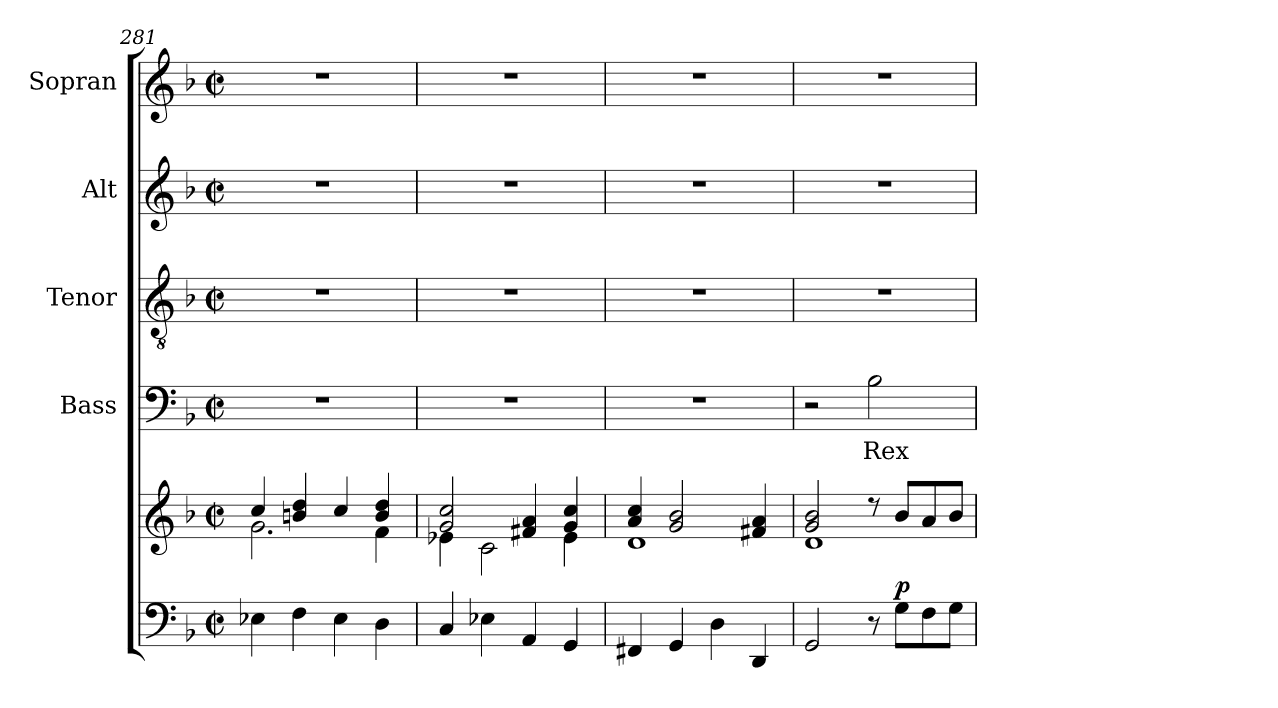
**kern	**kern	**dynam	**kern	**text	**kern	**kern	**kern
*part5	*part5	*part5	*part4	*part4	*part3	*part2	*part1
*staff6	*staff5	*staff5/6	*staff4	*staff4	*staff3	*staff2	*staff1
*	*	*	*I"Bass	*	*I"Tenor	*I"Alt	*I"Sopran
*	*	*	*I'B.	*	*I'T.	*I'A.	*I'S.
*clefF4	*clefG2	*	*clefF4	*	*clefGv2	*clefG2	*clefG2
*k[b-]	*k[b-]	*	*k[b-]	*	*k[b-]	*k[b-]	*k[b-]
*F:	*F:	*	*F:	*	*F:	*F:	*F:
*M2/2	*M2/2	*	*M2/2	*	*M2/2	*M2/2	*M2/2
*met(c|)	*met(c|)	*	*met(c|)	*	*met(c|)	*met(c|)	*met(c|)
=281	=281	=281	=281	=281	=281	=281	=281
*	*^	*	*	*	*	*	*
4E-X\	4cc/	2.g\	.	1r	.	1r	1r	1r
4F\	4bn/ 4dd/	.	.	.	.	.	.	.
4E-\	4cc/	.	.	.	.	.	.	.
4D\	4b/ 4dd/	4f\	.	.	.	.	.	.
!!LO:LB:g=z
=282	=282	=282	=282	=282	=282	=282	=282	=282
4C/	2g/ 2cc/	4e-X\	.	1r	.	1r	1r	1r
4E-X\	.	2c\	.	.	.	.	.	.
4AA/	4f#X/ 4a/	.	.	.	.	.	.	.
4GG/	4g/ 4cc/	4e-\	.	.	.	.	.	.
=283	=283	=283	=283	=283	=283	=283	=283	=283
4FF#X/	4a/ 4cc/	1d	.	1r	.	1r	1r	1r
4GG/	2g/ 2b-/	.	.	.	.	.	.	.
4D\	.	.	.	.	.	.	.	.
4DD/	4f#X/ 4a/	.	.	.	.	.	.	.
=284	=284	=284	=284	=284	=284	=284	=284	=284
2GG/	2g/ 2b-/	1d	.	2r	.	1r	1r	1r
!	!	!	!	!	!LO:LY:b	!	!	!
8r	8r	.	.	2B-\	Rex	.	.	.
!	!	!	!LO:DY:a=2	!	!	!	!	!
8G\L	8b-/L	.	p	.	.	.	.	.
8F\	8a/	.	.	.	.	.	.	.
8G\J	8b-/J	.	.	.	.	.	.	.
*	*v	*v	*	*	*	*	*	*
=	=	=	=	=	=	=	=
*-	*-	*-	*-	*-	*-	*-	*-
